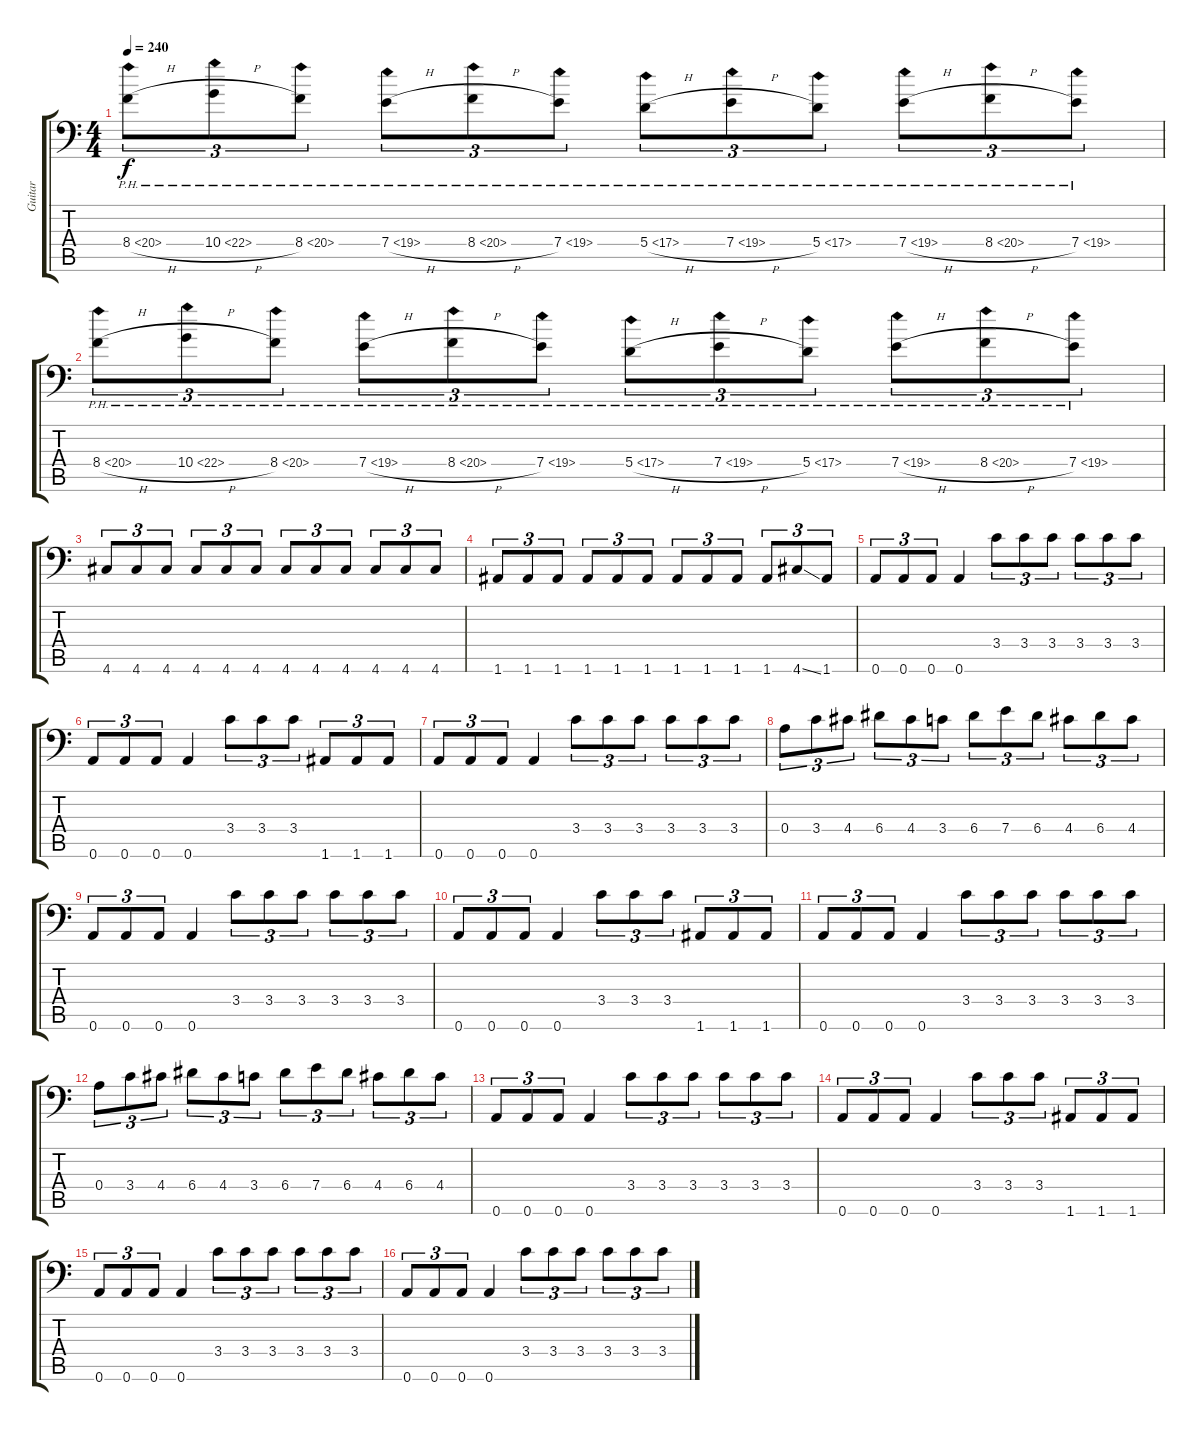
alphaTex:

\track ("Guitar" "Guitar") {instrument distortionguitar}
\staff {score tabs}
\tuning (B3 Gb3 D3 A2 E2 A1) {hide}
\ts (4 4)
\tempo 240
\clef f4
\ks c
8.4{ph 12 h}.8{tu (3 2) dy f} 10.4{ph 12 h}.8{tu (3 2)} 8.4{ph 12}.8{tu (3 2)} 7.4{ph 12 h}.8{tu (3 2)} 8.4{ph 12 h}.8{tu (3 2)} 7.4{ph 12}.8{tu (3 2)} 5.4{ph 12 h}.8{tu (3 2)} 7.4{ph 12 h}.8{tu (3 2)} 5.4{ph 12}.8{tu (3 2)} 7.4{ph 12 h}.8{tu (3 2)} 8.4{ph 12 h}.8{tu (3 2)} 7.4{ph 12}.8{tu (3 2)} |
8.4{ph 12 h}.8{tu (3 2)} 10.4{ph 12 h}.8{tu (3 2)} 8.4{ph 12}.8{tu (3 2)} 7.4{ph 12 h}.8{tu (3 2)} 8.4{ph 12 h}.8{tu (3 2)} 7.4{ph 12}.8{tu (3 2)} 5.4{ph 12 h}.8{tu (3 2)} 7.4{ph 12 h}.8{tu (3 2)} 5.4{ph 12}.8{tu (3 2)} 7.4{ph 12 h}.8{tu (3 2)} 8.4{ph 12 h}.8{tu (3 2)} 7.4{ph 12}.8{tu (3 2)} |
4.6.8{tu (3 2)} 4.6.8{tu (3 2)} 4.6.8{tu (3 2)} 4.6.8{tu (3 2)} 4.6.8{tu (3 2)} 4.6.8{tu (3 2)} 4.6.8{tu (3 2)} 4.6.8{tu (3 2)} 4.6.8{tu (3 2)} 4.6.8{tu (3 2)} 4.6.8{tu (3 2)} 4.6.8{tu (3 2)} |
1.6.8{tu (3 2)} 1.6.8{tu (3 2)} 1.6.8{tu (3 2)} 1.6.8{tu (3 2)} 1.6.8{tu (3 2)} 1.6.8{tu (3 2)} 1.6.8{tu (3 2)} 1.6.8{tu (3 2)} 1.6.8{tu (3 2)} 1.6.8{tu (3 2)} 4.6{ss}.8{tu (3 2)} 1.6.8{tu (3 2)} |
0.6.8{tu (3 2)} 0.6.8{tu (3 2)} 0.6.8{tu (3 2)} 0.6.4 3.4.8{tu (3 2)} 3.4.8{tu (3 2)} 3.4.8{tu (3 2)} 3.4.8{tu (3 2)} 3.4.8{tu (3 2)} 3.4.8{tu (3 2)} |
0.6.8{tu (3 2)} 0.6.8{tu (3 2)} 0.6.8{tu (3 2)} 0.6.4 3.4.8{tu (3 2)} 3.4.8{tu (3 2)} 3.4.8{tu (3 2)} 1.6.8{tu (3 2)} 1.6.8{tu (3 2)} 1.6.8{tu (3 2)} |
0.6.8{tu (3 2)} 0.6.8{tu (3 2)} 0.6.8{tu (3 2)} 0.6.4 3.4.8{tu (3 2)} 3.4.8{tu (3 2)} 3.4.8{tu (3 2)} 3.4.8{tu (3 2)} 3.4.8{tu (3 2)} 3.4.8{tu (3 2)} |
0.4.8{tu (3 2)} 3.4.8{tu (3 2)} 4.4.8{tu (3 2)} 6.4.8{tu (3 2)} 4.4.8{tu (3 2)} 3.4.8{tu (3 2)} 6.4.8{tu (3 2)} 7.4.8{tu (3 2)} 6.4.8{tu (3 2)} 4.4.8{tu (3 2)} 6.4.8{tu (3 2)} 4.4.8{tu (3 2)} |
0.6.8{tu (3 2)} 0.6.8{tu (3 2)} 0.6.8{tu (3 2)} 0.6.4 3.4.8{tu (3 2)} 3.4.8{tu (3 2)} 3.4.8{tu (3 2)} 3.4.8{tu (3 2)} 3.4.8{tu (3 2)} 3.4.8{tu (3 2)} |
0.6.8{tu (3 2)} 0.6.8{tu (3 2)} 0.6.8{tu (3 2)} 0.6.4 3.4.8{tu (3 2)} 3.4.8{tu (3 2)} 3.4.8{tu (3 2)} 1.6.8{tu (3 2)} 1.6.8{tu (3 2)} 1.6.8{tu (3 2)} |
0.6.8{tu (3 2)} 0.6.8{tu (3 2)} 0.6.8{tu (3 2)} 0.6.4 3.4.8{tu (3 2)} 3.4.8{tu (3 2)} 3.4.8{tu (3 2)} 3.4.8{tu (3 2)} 3.4.8{tu (3 2)} 3.4.8{tu (3 2)} |
0.4.8{tu (3 2)} 3.4.8{tu (3 2)} 4.4.8{tu (3 2)} 6.4.8{tu (3 2)} 4.4.8{tu (3 2)} 3.4.8{tu (3 2)} 6.4.8{tu (3 2)} 7.4.8{tu (3 2)} 6.4.8{tu (3 2)} 4.4.8{tu (3 2)} 6.4.8{tu (3 2)} 4.4.8{tu (3 2)} |
0.6.8{tu (3 2)} 0.6.8{tu (3 2)} 0.6.8{tu (3 2)} 0.6.4 3.4.8{tu (3 2)} 3.4.8{tu (3 2)} 3.4.8{tu (3 2)} 3.4.8{tu (3 2)} 3.4.8{tu (3 2)} 3.4.8{tu (3 2)} |
0.6.8{tu (3 2)} 0.6.8{tu (3 2)} 0.6.8{tu (3 2)} 0.6.4 3.4.8{tu (3 2)} 3.4.8{tu (3 2)} 3.4.8{tu (3 2)} 1.6.8{tu (3 2)} 1.6.8{tu (3 2)} 1.6.8{tu (3 2)} |
0.6.8{tu (3 2)} 0.6.8{tu (3 2)} 0.6.8{tu (3 2)} 0.6.4 3.4.8{tu (3 2)} 3.4.8{tu (3 2)} 3.4.8{tu (3 2)} 3.4.8{tu (3 2)} 3.4.8{tu (3 2)} 3.4.8{tu (3 2)} |
0.6.8{tu (3 2)} 0.6.8{tu (3 2)} 0.6.8{tu (3 2)} 0.6.4 3.4.8{tu (3 2)} 3.4.8{tu (3 2)} 3.4.8{tu (3 2)} 3.4.8{tu (3 2)} 3.4.8{tu (3 2)} 3.4.8{tu (3 2)}
